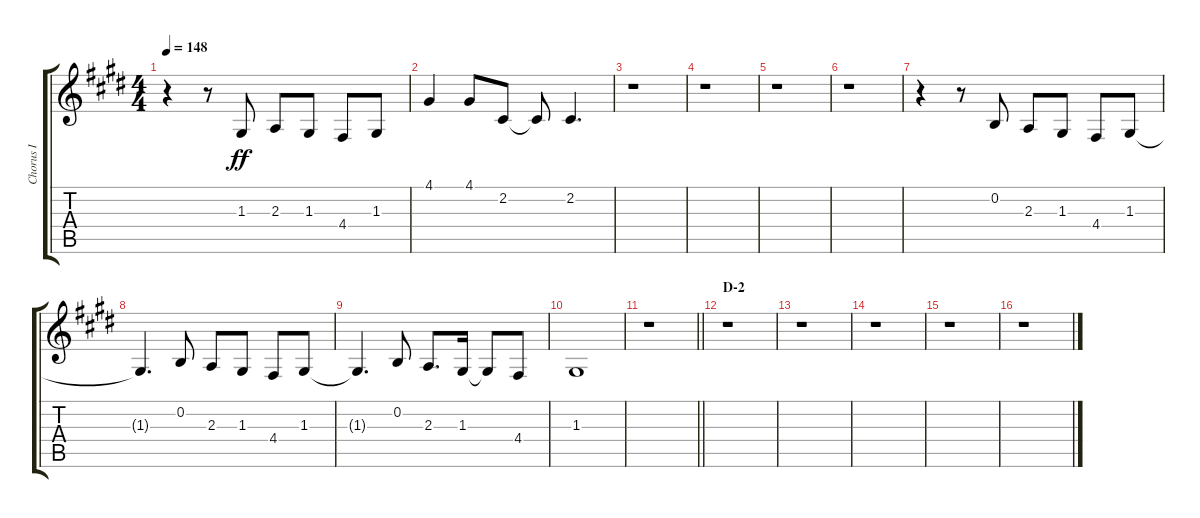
\track ("Chorus I" "Chorus I") {instrument voiceoohs}
\staff {score tabs}
\tuning (E4 B3 G3 D3 A2 E2) {hide}
\ts (4 4)
\tempo 148
\clef g2
\ks e
r.4{dy ff} r.8 1.3.8 2.3.8 1.3.8 4.4.8 1.3.8 |
4.1.4 4.1.8 2.2.8 2.2{t}.8 2.2.4{d} |
r.1 |
r.1 |
r.1 |
r.1 |
r.4 r.8 0.2.8 2.3.8 1.3.8 4.4.8 1.3.8 |
1.3{t}.4{d} 0.2.8 2.3.8 1.3.8 4.4.8 1.3.8 |
1.3{t}.4{d} 0.2.8 2.3.8{d} 1.3.16 1.3{t}.8 4.4.8 |
1.3.1 |
\barLineRight lightlight
r.1 |
\section ("" "D-2")
r.1 |
r.1 |
r.1 |
r.1 |
r.1
